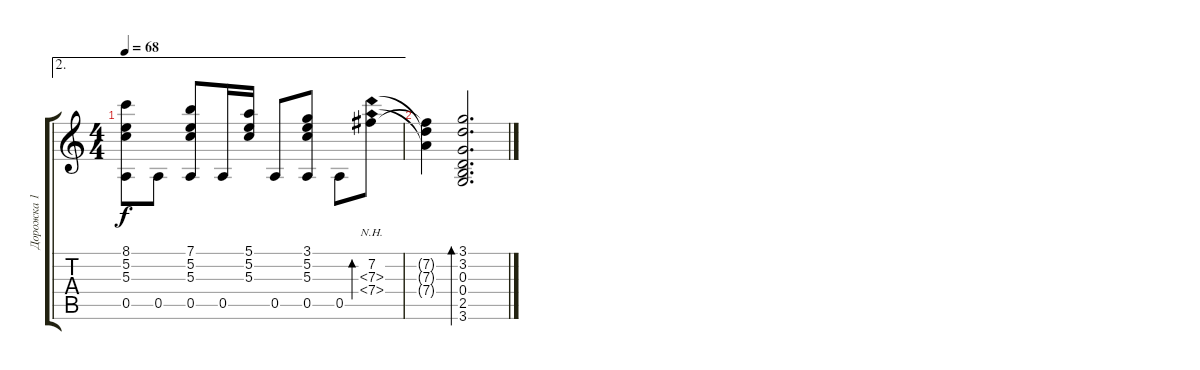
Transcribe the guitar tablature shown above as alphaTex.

\track ("Дорожка 1" "Дорожка 1") {instrument acousticguitarsteel}
\staff {score tabs}
\tuning (E4 B3 G3 D3 A2 E2) {hide}
\ae 2
\ts (4 4)
\tempo 68
\clef g2
\ks c
(8.1 5.2 5.3 0.5).8{dy f} 0.5.8 (7.1 5.2 5.3 0.5).8 0.5.16 (5.1 5.2 5.3).16 0.5.8 (3.1 5.2 5.3 0.5).8 0.5.8 (7.2 7.3{nh} 7.4{nh}).8{bd 120} |
(7.2{t} 7.3{t} 7.4{t}).4 (3.1 3.2 0.3 0.4 2.5 3.6).2{d bd 240}
